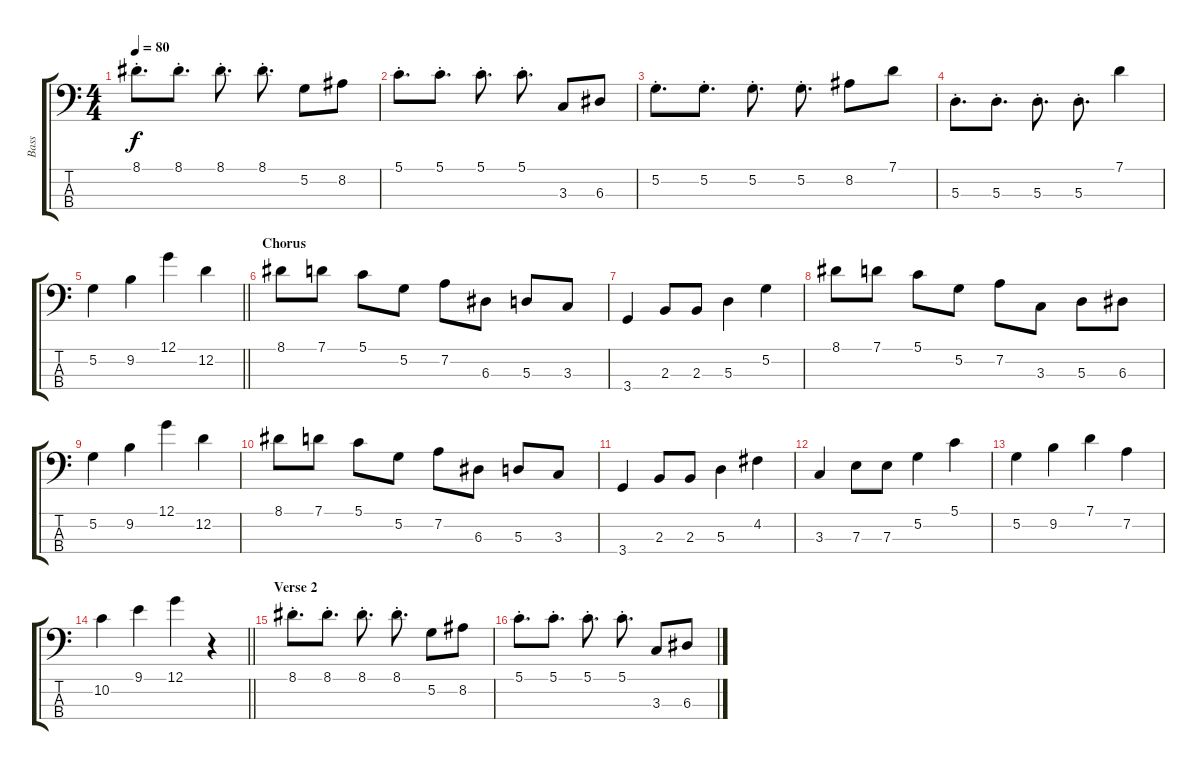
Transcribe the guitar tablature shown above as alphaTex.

\track ("Bass" "Bass") {instrument electricbassfinger}
\staff {score tabs}
\tuning (G2 D2 A1 E1) {hide}
\ts (4 4)
\tempo 80
\clef f4
\ks c
8.1{st}.8{d dy f} 8.1{st}.8{d} 8.1{st}.8{d} 8.1{st}.8{d} 5.2.8 8.2.8 |
5.1{st}.8{d} 5.1{st}.8{d} 5.1{st}.8{d} 5.1{st}.8{d} 3.3.8 6.3.8 |
5.2{st}.8{d} 5.2{st}.8{d} 5.2{st}.8{d} 5.2{st}.8{d} 8.2.8 7.1.8 |
5.3{st}.8{d} 5.3{st}.8{d} 5.3{st}.8{d} 5.3{st}.8{d} 7.1.4 |
\barLineRight lightlight
5.2.4 9.2.4 12.1.4 12.2.4 |
\section ("" "Chorus")
8.1.8 7.1.8 5.1.8 5.2.8 7.2.8 6.3.8 5.3.8 3.3.8 |
3.4.4 2.3.8 2.3.8 5.3.4 5.2.4 |
8.1.8 7.1.8 5.1.8 5.2.8 7.2.8 3.3.8 5.3.8 6.3.8 |
5.2.4 9.2.4 12.1.4 12.2.4 |
8.1.8 7.1.8 5.1.8 5.2.8 7.2.8 6.3.8 5.3.8 3.3.8 |
3.4.4 2.3.8 2.3.8 5.3.4 4.2.4 |
3.3.4 7.3.8 7.3.8 5.2.4 5.1.4 |
5.2.4 9.2.4 7.1.4 7.2.4 |
\barLineRight lightlight
10.2.4 9.1.4 12.1.4 r.4 |
\section ("" "Verse 2")
8.1{st}.8{d} 8.1{st}.8{d} 8.1{st}.8{d} 8.1{st}.8{d} 5.2.8 8.2.8 |
5.1{st}.8{d} 5.1{st}.8{d} 5.1{st}.8{d} 5.1{st}.8{d} 3.3.8 6.3.8
